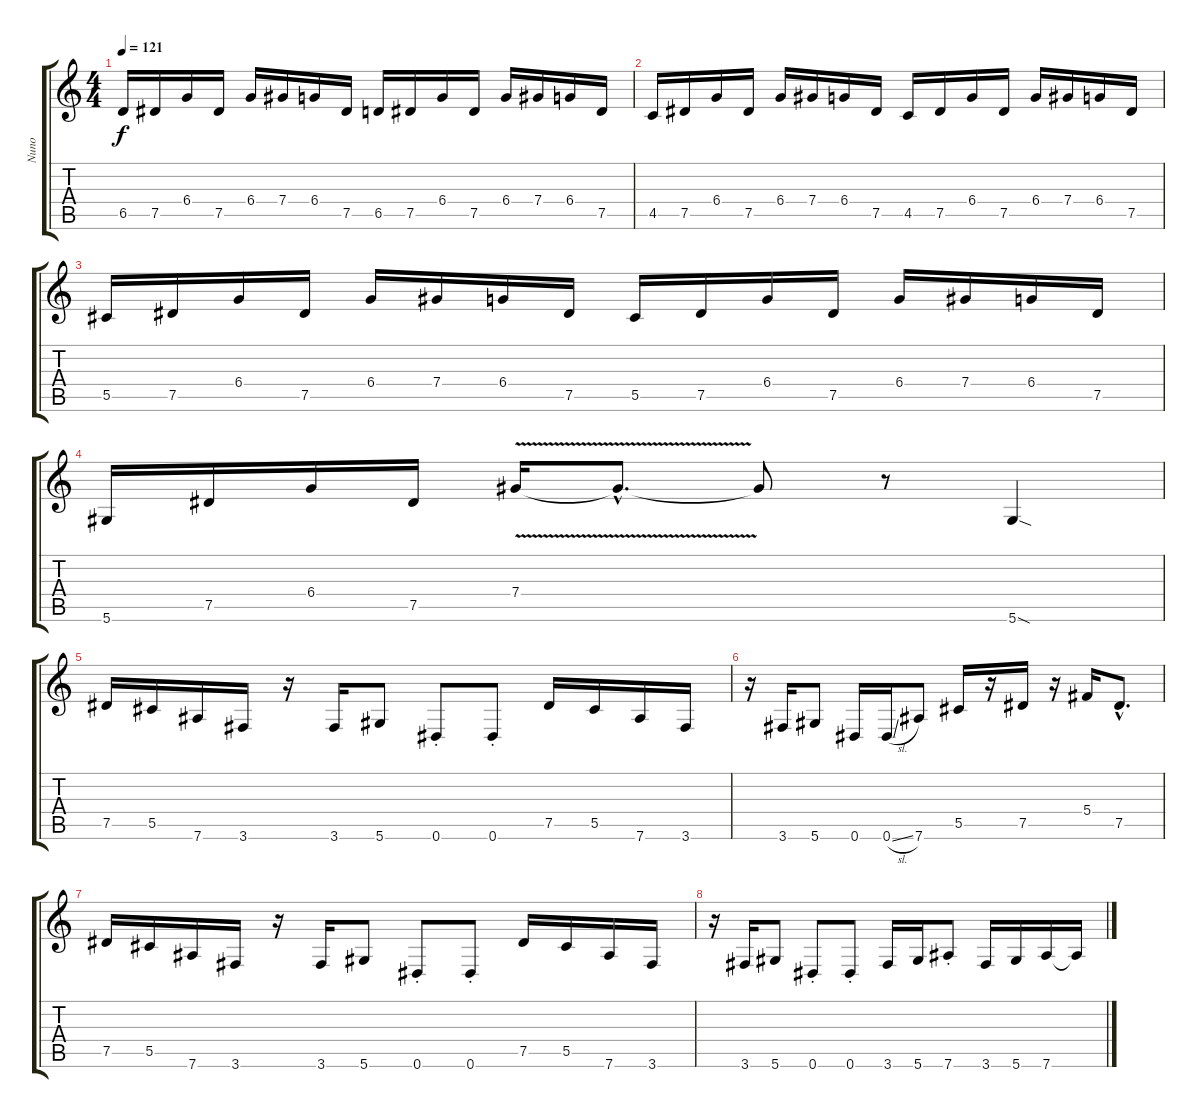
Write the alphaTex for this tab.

\track ("Nuno " "Nuno ") {instrument distortionguitar}
\staff {score tabs}
\tuning (Eb4 Bb3 Gb3 Db3 Ab2 Eb2) {hide}
\ts (4 4)
\tempo 121
\clef g2
\ks c
6.5.16{dy f} 7.5.16 6.4.16 7.5.16 6.4.16 7.4.16 6.4.16 7.5.16 6.5.16 7.5.16 6.4.16 7.5.16 6.4.16 7.4.16 6.4.16 7.5.16 |
4.5.16 7.5.16 6.4.16 7.5.16 6.4.16 7.4.16 6.4.16 7.5.16 4.5.16 7.5.16 6.4.16 7.5.16 6.4.16 7.4.16 6.4.16 7.5.16 |
5.5.16 7.5.16 6.4.16 7.5.16 6.4.16 7.4.16 6.4.16 7.5.16 5.5.16 7.5.16 6.4.16 7.5.16 6.4.16 7.4.16 6.4.16 7.5.16 |
5.6.16 7.5.16 6.4.16 7.5.16 7.4{v}.16 7.4{hac t}.8{d} 7.4{t}.8 r.8 5.6{sod}.4 |
7.5.16 5.5.16 7.6.16 3.6.16 r.16 3.6.16 5.6.8 0.6{st}.8 0.6{st}.8 7.5.16 5.5.16 7.6.16 3.6.16 |
r.16 3.6.16 5.6.8 0.6.16 0.6{sl}.16 7.6.8 5.5.16 r.16 7.5.16 r.16 5.4.16 7.5{hac}.8{d} |
7.5.16 5.5.16 7.6.16 3.6.16 r.16 3.6.16 5.6.8 0.6{st}.8 0.6{st}.8 7.5.16 5.5.16 7.6.16 3.6.16 |
r.16 3.6.16 5.6.8 0.6{st}.8 0.6{st}.8 3.6.16 5.6.16 7.6{st}.8 3.6.16 5.6.16 7.6.16 7.6{t}.16
